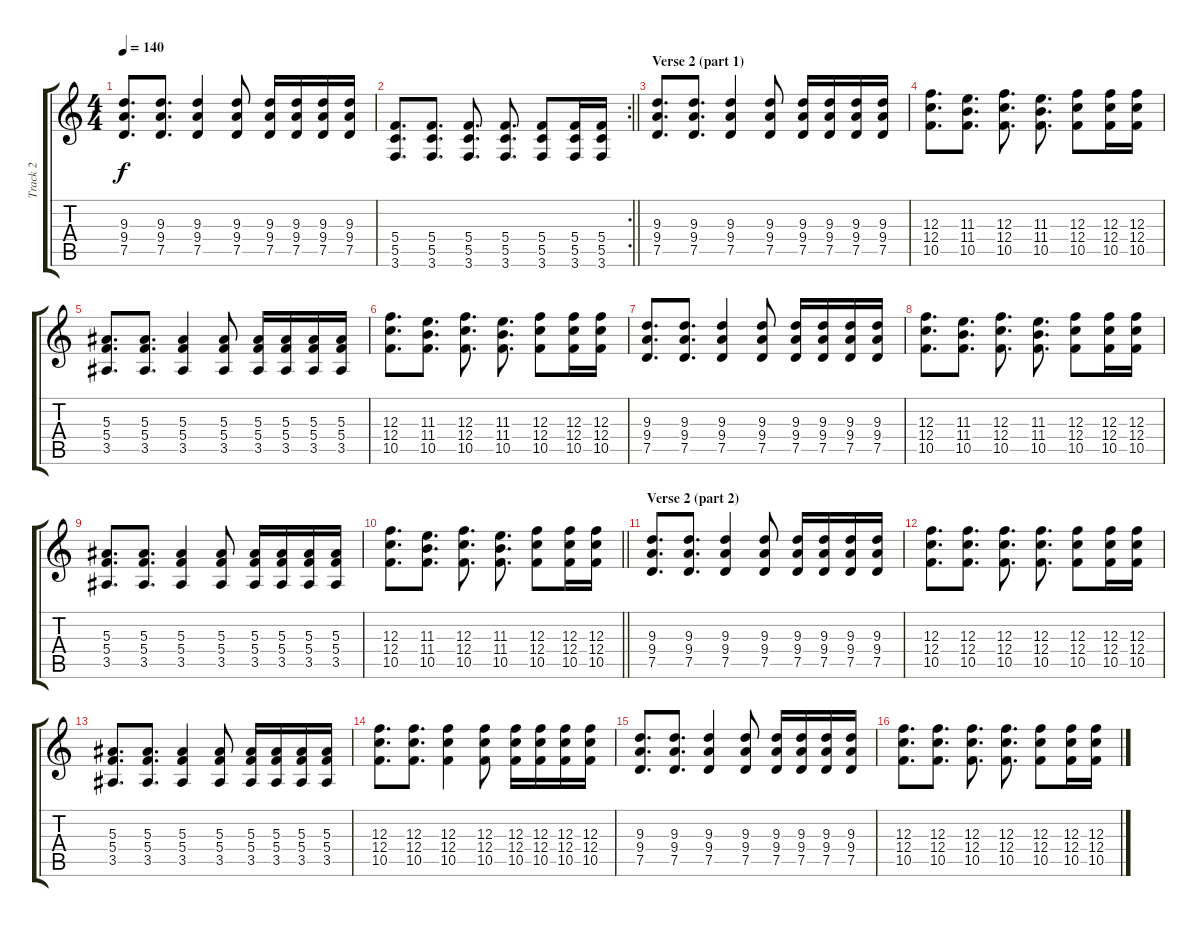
\track ("Track 2" "Track 2") {instrument distortionguitar}
\staff {score tabs}
\tuning (D4 A3 F3 C3 G2 D2) {hide}
\ts (4 4)
\tempo 140
\clef g2
\ks c
(9.3 9.4 7.5).8{d dy f instrument distortionguitar} (9.3 9.4 7.5).8{d} (9.3 9.4 7.5).4 (9.3 9.4 7.5).8 (9.3 9.4 7.5).16 (9.3 9.4 7.5).16 (9.3 9.4 7.5).16 (9.3 9.4 7.5).16 |
\rc 2
\barLineRight lightlight
(5.4 5.5 3.6).8{d} (5.4 5.5 3.6).8{d} (5.4 5.5 3.6).8{d} (5.4 5.5 3.6).8{d} (5.4 5.5 3.6).8 (5.4 5.5 3.6).16 (5.4 5.5 3.6).16 |
\section ("" "Verse 2 (part 1)")
(9.3 9.4 7.5).8{d instrument distortionguitar} (9.3 9.4 7.5).8{d} (9.3 9.4 7.5).4 (9.3 9.4 7.5).8 (9.3 9.4 7.5).16 (9.3 9.4 7.5).16 (9.3 9.4 7.5).16 (9.3 9.4 7.5).16 |
(12.3 12.4 10.5).8{d} (11.3 11.4 10.5).8{d} (12.3 12.4 10.5).8{d} (11.3 11.4 10.5).8{d} (12.3 12.4 10.5).8 (12.3 12.4 10.5).16 (12.3 12.4 10.5).16 |
(5.3 5.4 3.5).8{d} (5.3 5.4 3.5).8{d} (5.3 5.4 3.5).4 (5.3 5.4 3.5).8 (5.3 5.4 3.5).16 (5.3 5.4 3.5).16 (5.3 5.4 3.5).16 (5.3 5.4 3.5).16 |
(12.3 12.4 10.5).8{d} (11.3 11.4 10.5).8{d} (12.3 12.4 10.5).8{d} (11.3 11.4 10.5).8{d} (12.3 12.4 10.5).8 (12.3 12.4 10.5).16 (12.3 12.4 10.5).16 |
(9.3 9.4 7.5).8{d instrument distortionguitar} (9.3 9.4 7.5).8{d} (9.3 9.4 7.5).4 (9.3 9.4 7.5).8 (9.3 9.4 7.5).16 (9.3 9.4 7.5).16 (9.3 9.4 7.5).16 (9.3 9.4 7.5).16 |
(12.3 12.4 10.5).8{d} (11.3 11.4 10.5).8{d} (12.3 12.4 10.5).8{d} (11.3 11.4 10.5).8{d} (12.3 12.4 10.5).8 (12.3 12.4 10.5).16 (12.3 12.4 10.5).16 |
(5.3 5.4 3.5).8{d instrument distortionguitar} (5.3 5.4 3.5).8{d} (5.3 5.4 3.5).4 (5.3 5.4 3.5).8 (5.3 5.4 3.5).16 (5.3 5.4 3.5).16 (5.3 5.4 3.5).16 (5.3 5.4 3.5).16 |
\barLineRight lightlight
(12.3 12.4 10.5).8{d} (11.3 11.4 10.5).8{d} (12.3 12.4 10.5).8{d} (11.3 11.4 10.5).8{d} (12.3 12.4 10.5).8 (12.3 12.4 10.5).16 (12.3 12.4 10.5).16 |
\section ("" "Verse 2 (part 2)")
(9.3 9.4 7.5).8{d} (9.3 9.4 7.5).8{d} (9.3 9.4 7.5).4 (9.3 9.4 7.5).8 (9.3 9.4 7.5).16 (9.3 9.4 7.5).16 (9.3 9.4 7.5).16 (9.3 9.4 7.5).16 |
(12.3 12.4 10.5).8{d} (12.3 12.4 10.5).8{d} (12.3 12.4 10.5).8{d} (12.3 12.4 10.5).8{d} (12.3 12.4 10.5).8 (12.3 12.4 10.5).16 (12.3 12.4 10.5).16 |
(5.3 5.4 3.5).8{d} (5.3 5.4 3.5).8{d} (5.3 5.4 3.5).4 (5.3 5.4 3.5).8 (5.3 5.4 3.5).16 (5.3 5.4 3.5).16 (5.3 5.4 3.5).16 (5.3 5.4 3.5).16 |
(12.3 12.4 10.5).8{d} (12.3 12.4 10.5).8{d} (12.3 12.4 10.5).4 (12.3 12.4 10.5).8 (12.3 12.4 10.5).16 (12.3 12.4 10.5).16 (12.3 12.4 10.5).16 (12.3 12.4 10.5).16 |
(9.3 9.4 7.5).8{d} (9.3 9.4 7.5).8{d} (9.3 9.4 7.5).4 (9.3 9.4 7.5).8 (9.3 9.4 7.5).16 (9.3 9.4 7.5).16 (9.3 9.4 7.5).16 (9.3 9.4 7.5).16 |
(12.3 12.4 10.5).8{d} (12.3 12.4 10.5).8{d} (12.3 12.4 10.5).8{d} (12.3 12.4 10.5).8{d} (12.3 12.4 10.5).8 (12.3 12.4 10.5).16 (12.3 12.4 10.5).16
